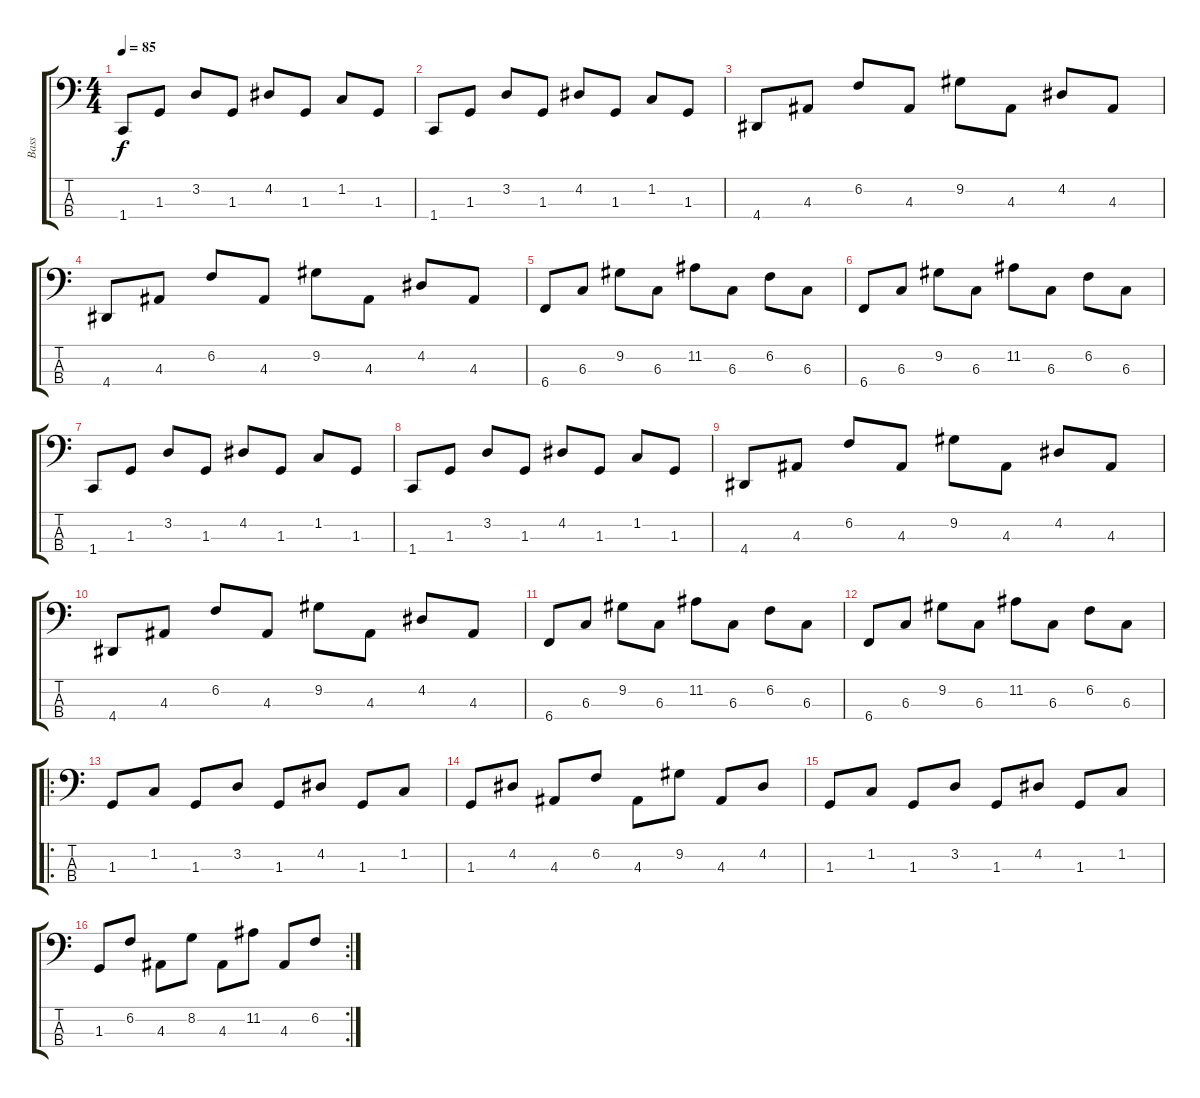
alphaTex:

\track ("Bass" "Bass") {instrument electricbassfinger}
\staff {score tabs}
\tuning (E2 B1 Gb1 B0) {hide}
\ts (4 4)
\tempo 85
\clef f4
\ks c
1.4.8{dy f} 1.3.8 3.2.8 1.3.8 4.2.8 1.3.8 1.2.8 1.3.8 |
1.4.8 1.3.8 3.2.8 1.3.8 4.2.8 1.3.8 1.2.8 1.3.8 |
4.4.8 4.3.8 6.2.8 4.3.8 9.2.8 4.3.8 4.2.8 4.3.8 |
4.4.8 4.3.8 6.2.8 4.3.8 9.2.8 4.3.8 4.2.8 4.3.8 |
6.4.8 6.3.8 9.2.8 6.3.8 11.2.8 6.3.8 6.2.8 6.3.8 |
6.4.8 6.3.8 9.2.8 6.3.8 11.2.8 6.3.8 6.2.8 6.3.8 |
1.4.8 1.3.8 3.2.8 1.3.8 4.2.8 1.3.8 1.2.8 1.3.8 |
1.4.8 1.3.8 3.2.8 1.3.8 4.2.8 1.3.8 1.2.8 1.3.8 |
4.4.8 4.3.8 6.2.8 4.3.8 9.2.8 4.3.8 4.2.8 4.3.8 |
4.4.8 4.3.8 6.2.8 4.3.8 9.2.8 4.3.8 4.2.8 4.3.8 |
6.4.8 6.3.8 9.2.8 6.3.8 11.2.8 6.3.8 6.2.8 6.3.8 |
6.4.8 6.3.8 9.2.8 6.3.8 11.2.8 6.3.8 6.2.8 6.3.8 |
\ro
1.3.8 1.2.8 1.3.8 3.2.8 1.3.8 4.2.8 1.3.8 1.2.8 |
1.3.8 4.2.8 4.3.8 6.2.8 4.3.8 9.2.8 4.3.8 4.2.8 |
1.3.8 1.2.8 1.3.8 3.2.8 1.3.8 4.2.8 1.3.8 1.2.8 |
\rc 2
1.3.8 6.2.8 4.3.8 8.2.8 4.3.8 11.2.8 4.3.8 6.2.8
